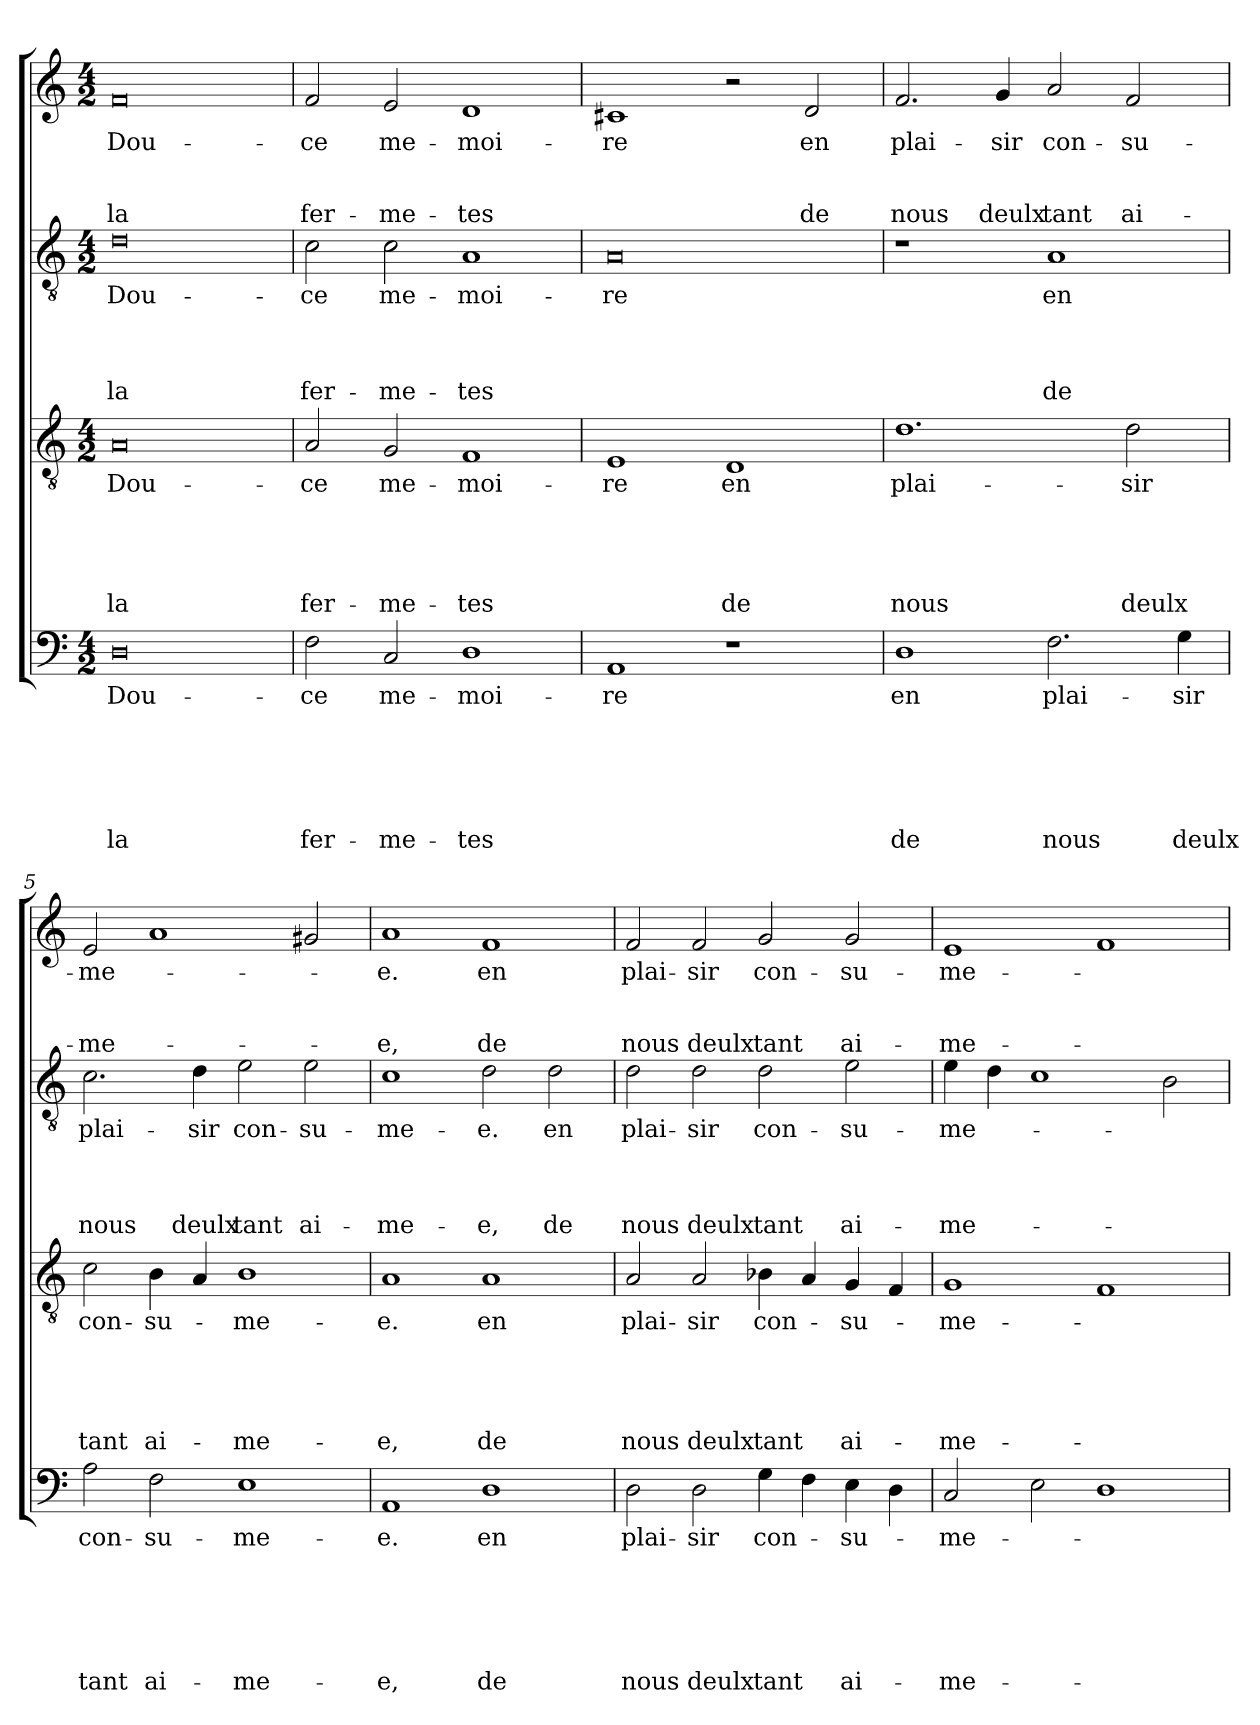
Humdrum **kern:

**kern	**text	**text	**text	**text	**text	**text	**text	**kern	**text	**text	**text	**text	**text	**text	**kern	**text	**text	**text	**text	**text	**kern	**text	**text	**text	**text
*part4	*part4	*part4	*part4	*part4	*part4	*part4	*part4	*part3	*part3	*part3	*part3	*part3	*part3	*part3	*part2	*part2	*part2	*part2	*part2	*part2	*part1	*part1	*part1	*part1	*part1
*staff4	*staff4	*staff4	*staff4	*staff4	*staff4	*staff4	*staff4	*staff3	*staff3	*staff3	*staff3	*staff3	*staff3	*staff3	*staff2	*staff2	*staff2	*staff2	*staff2	*staff2	*staff1	*staff1	*staff1	*staff1	*staff1
*clefF4	*	*	*	*	*	*	*	*clefGv2	*	*	*	*	*	*	*clefGv2	*	*	*	*	*	*clefG2	*	*	*	*
*k[]	*	*	*	*	*	*	*	*k[]	*	*	*	*	*	*	*k[]	*	*	*	*	*	*k[]	*	*	*	*
*C:	*	*	*	*	*	*	*	*C:	*	*	*	*	*	*	*C:	*	*	*	*	*	*C:	*	*	*	*
*M4/2	*	*	*	*	*	*	*	*M4/2	*	*	*	*	*	*	*M4/2	*	*	*	*	*	*M4/2	*	*	*	*
=1	=1	=1	=1	=1	=1	=1	=1	=1	=1	=1	=1	=1	=1	=1	=1	=1	=1	=1	=1	=1	=1	=1	=1	=1	=1
!	!LO:LY:b	!	!	!	!	!	!LO:LY:b	!	!LO:LY:b	!	!	!	!	!LO:LY:b	!	!LO:LY:b	!	!	!	!LO:LY:b	!	!LO:LY:b	!	!	!LO:LY:b
0D	Dou-	.	.	.	.	.	la	0A	Dou-	.	.	.	.	la	0d	Dou-	.	.	.	la	0f	Dou-	.	.	la
=2	=2	=2	=2	=2	=2	=2	=2	=2	=2	=2	=2	=2	=2	=2	=2	=2	=2	=2	=2	=2	=2	=2	=2	=2	=2
!	!LO:LY:b	!	!	!	!	!	!LO:LY:b	!	!LO:LY:b	!	!	!	!	!LO:LY:b	!	!LO:LY:b	!	!	!	!LO:LY:b	!	!LO:LY:b	!	!	!LO:LY:b
2F\	-ce	.	.	.	.	.	fer-	2A/	-ce	.	.	.	.	fer-	2c\	-ce	.	.	.	fer-	2f/	-ce	.	.	fer-
!	!LO:LY:b	!	!	!	!	!	!LO:LY:b	!	!LO:LY:b	!	!	!	!	!LO:LY:b	!	!LO:LY:b	!	!	!	!LO:LY:b	!	!LO:LY:b	!	!	!LO:LY:b
2C/	me-	.	.	.	.	.	-me-	2G/	me-	.	.	.	.	-me-	2c\	me-	.	.	.	-me-	2e/	me-	.	.	-me-
!	!LO:LY:b	!	!	!	!	!	!LO:LY:b	!	!LO:LY:b	!	!	!	!	!LO:LY:b	!	!LO:LY:b	!	!	!	!LO:LY:b	!	!LO:LY:b	!	!	!LO:LY:b
1D	-moi-	.	.	.	.	.	-tes	1F	-moi-	.	.	.	.	-tes	1A	-moi-	.	.	.	-tes	1d	-moi-	.	.	-tes
=3	=3	=3	=3	=3	=3	=3	=3	=3	=3	=3	=3	=3	=3	=3	=3	=3	=3	=3	=3	=3	=3	=3	=3	=3	=3
!	!LO:LY:b	!	!	!	!	!	!	!	!LO:LY:b	!	!	!	!	!	!	!LO:LY:b	!	!	!	!	!	!LO:LY:b	!	!	!
1AA	-re	.	.	.	.	.	.	1E	-re	.	.	.	.	.	0A	-re	.	.	.	.	1c#X	-re	.	.	.
!	!	!	!	!	!	!	!	!	!LO:LY:b	!	!	!	!	!LO:LY:b	!	!	!	!	!	!	!	!	!	!	!
1r	.	.	.	.	.	.	.	1D	en	.	.	.	.	de	.	.	.	.	.	.	2r	.	.	.	.
!	!	!	!	!	!	!	!	!	!	!	!	!	!	!	!	!	!	!	!	!	!	!LO:LY:b	!	!	!LO:LY:b
.	.	.	.	.	.	.	.	.	.	.	.	.	.	.	.	.	.	.	.	.	2d/	en	.	.	de
=4	=4	=4	=4	=4	=4	=4	=4	=4	=4	=4	=4	=4	=4	=4	=4	=4	=4	=4	=4	=4	=4	=4	=4	=4	=4
!	!LO:LY:b	!	!	!	!	!	!LO:LY:b	!	!LO:LY:b	!	!	!	!	!LO:LY:b	!	!	!	!	!	!	!	!LO:LY:b	!	!	!LO:LY:b
1D	en	.	.	.	.	.	de	1.d	plai-	.	.	.	.	nous	1r	.	.	.	.	.	2.f/	plai-	.	.	nous
!	!	!	!	!	!	!	!	!	!	!	!	!	!	!	!	!	!	!	!	!	!	!LO:LY:b	!	!	!LO:LY:b
.	.	.	.	.	.	.	.	.	.	.	.	.	.	.	.	.	.	.	.	.	4g/	-sir	.	.	deulx
!	!LO:LY:b	!	!	!	!	!	!LO:LY:b	!	!	!	!	!	!	!	!	!LO:LY:b	!	!	!	!LO:LY:b	!	!LO:LY:b	!	!	!LO:LY:b
2.F\	plai-	.	.	.	.	.	nous	.	.	.	.	.	.	.	1A	en	.	.	.	de	2a/	con-	.	.	tant
!	!	!	!	!	!	!	!	!	!LO:LY:b	!	!	!	!	!LO:LY:b	!	!	!	!	!	!	!	!LO:LY:b	!	!	!LO:LY:b
.	.	.	.	.	.	.	.	2d\	-sir	.	.	.	.	deulx	.	.	.	.	.	.	2f/	-su-	.	.	ai-
!	!LO:LY:b	!	!	!	!	!	!LO:LY:b	!	!	!	!	!	!	!	!	!	!	!	!	!	!	!	!	!	!
4G\	-sir	.	.	.	.	.	deulx	.	.	.	.	.	.	.	.	.	.	.	.	.	.	.	.	.	.
=5	=5	=5	=5	=5	=5	=5	=5	=5	=5	=5	=5	=5	=5	=5	=5	=5	=5	=5	=5	=5	=5	=5	=5	=5	=5
!	!LO:LY:b	!	!	!	!	!	!LO:LY:b	!	!LO:LY:b	!	!	!	!	!LO:LY:b	!	!LO:LY:b	!	!	!	!LO:LY:b	!	!LO:LY:b	!	!	!LO:LY:b
2A\	con-	.	.	.	.	.	tant	2c\	con-	.	.	.	.	tant	2.c\	plai-	.	.	.	nous	2e/	-me-	.	.	-me-
!	!LO:LY:b	!	!	!	!	!	!LO:LY:b	!	!LO:LY:b	!	!	!	!	!LO:LY:b	!	!	!	!	!	!	!	!	!	!	!
2F\	-su-	.	.	.	.	.	ai-	4B\	-su-	.	.	.	.	ai-	.	.	.	.	.	.	1a	.	.	.	.
!	!	!	!	!	!	!	!	!	!	!	!	!	!	!	!	!LO:LY:b	!	!	!	!LO:LY:b	!	!	!	!	!
.	.	.	.	.	.	.	.	4A/	.	.	.	.	.	.	4d\	-sir	.	.	.	deulx	.	.	.	.	.
!	!LO:LY:b	!	!	!	!	!	!LO:LY:b	!	!LO:LY:b	!	!	!	!	!LO:LY:b	!	!LO:LY:b	!	!	!	!LO:LY:b	!	!	!	!	!
1E	-me-	.	.	.	.	.	-me-	1B	-me-	.	.	.	.	-me-	2e\	con-	.	.	.	tant	.	.	.	.	.
!	!	!	!	!	!	!	!	!	!	!	!	!	!	!	!	!LO:LY:b	!	!	!	!LO:LY:b	!	!	!	!	!
.	.	.	.	.	.	.	.	.	.	.	.	.	.	.	2e\	-su-	.	.	.	ai-	2g#X/	.	.	.	.
=6	=6	=6	=6	=6	=6	=6	=6	=6	=6	=6	=6	=6	=6	=6	=6	=6	=6	=6	=6	=6	=6	=6	=6	=6	=6
!	!LO:LY:b	!	!	!	!	!	!LO:LY:b	!	!LO:LY:b	!	!	!	!	!LO:LY:b	!	!LO:LY:b	!	!	!	!LO:LY:b	!	!LO:LY:b	!	!	!LO:LY:b
1AA	-e.	.	.	.	.	.	-e,	1A	-e.	.	.	.	.	-e,	1c	-me-	.	.	.	-me-	1a	-e.	.	.	-e,
!	!LO:LY:b	!	!	!	!	!	!LO:LY:b	!	!LO:LY:b	!	!	!	!	!LO:LY:b	!	!LO:LY:b	!	!	!	!LO:LY:b	!	!LO:LY:b	!	!	!LO:LY:b
1D	en	.	.	.	.	.	de	1A	en	.	.	.	.	de	2d\	-e.	.	.	.	-e,	1f	en	.	.	de
!	!	!	!	!	!	!	!	!	!	!	!	!	!	!	!	!LO:LY:b	!	!	!	!LO:LY:b	!	!	!	!	!
.	.	.	.	.	.	.	.	.	.	.	.	.	.	.	2d\	en	.	.	.	de	.	.	.	.	.
!!LO:LB:g=z
=7	=7	=7	=7	=7	=7	=7	=7	=7	=7	=7	=7	=7	=7	=7	=7	=7	=7	=7	=7	=7	=7	=7	=7	=7	=7
!	!LO:LY:b	!	!	!	!	!	!LO:LY:b	!	!LO:LY:b	!	!	!	!	!LO:LY:b	!	!LO:LY:b	!	!	!	!LO:LY:b	!	!LO:LY:b	!	!	!LO:LY:b
2D\	plai-	.	.	.	.	.	nous	2A/	plai-	.	.	.	.	nous	2d\	plai-	.	.	.	nous	2f/	plai-	.	.	nous
!	!LO:LY:b	!	!	!	!	!	!LO:LY:b	!	!LO:LY:b	!	!	!	!	!LO:LY:b	!	!LO:LY:b	!	!	!	!LO:LY:b	!	!LO:LY:b	!	!	!LO:LY:b
2D\	-sir	.	.	.	.	.	deulx	2A/	-sir	.	.	.	.	deulx	2d\	-sir	.	.	.	deulx	2f/	-sir	.	.	deulx
!	!LO:LY:b	!	!	!	!	!	!LO:LY:b	!	!LO:LY:b	!	!	!	!	!LO:LY:b	!	!LO:LY:b	!	!	!	!LO:LY:b	!	!LO:LY:b	!	!	!LO:LY:b
4G\	con-	.	.	.	.	.	tant	4B-X\	con-	.	.	.	.	tant	2d\	con-	.	.	.	tant	2g/	con-	.	.	tant
4F\	.	.	.	.	.	.	.	4A/	.	.	.	.	.	.	.	.	.	.	.	.	.	.	.	.	.
!	!LO:LY:b	!	!	!	!	!	!LO:LY:b	!	!LO:LY:b	!	!	!	!	!LO:LY:b	!	!LO:LY:b	!	!	!	!LO:LY:b	!	!LO:LY:b	!	!	!LO:LY:b
4E\	-su-	.	.	.	.	.	ai-	4G/	-su-	.	.	.	.	ai-	2e\	-su-	.	.	.	ai-	2g/	-su-	.	.	ai-
4D\	.	.	.	.	.	.	.	4F/	.	.	.	.	.	.	.	.	.	.	.	.	.	.	.	.	.
=8	=8	=8	=8	=8	=8	=8	=8	=8	=8	=8	=8	=8	=8	=8	=8	=8	=8	=8	=8	=8	=8	=8	=8	=8	=8
!	!LO:LY:b	!	!	!	!	!	!LO:LY:b	!	!LO:LY:b	!	!	!	!	!LO:LY:b	!	!LO:LY:b	!	!	!	!LO:LY:b	!	!LO:LY:b	!	!	!LO:LY:b
2C/	-me-	.	.	.	.	.	-me-	1G	-me-	.	.	.	.	-me-	4e\	-me-	.	.	.	-me-	1e	-me-	.	.	-me-
.	.	.	.	.	.	.	.	.	.	.	.	.	.	.	4d\	.	.	.	.	.	.	.	.	.	.
2E\	.	.	.	.	.	.	.	.	.	.	.	.	.	.	1c	.	.	.	.	.	.	.	.	.	.
1D	.	.	.	.	.	.	.	1F	.	.	.	.	.	.	.	.	.	.	.	.	1f	.	.	.	.
.	.	.	.	.	.	.	.	.	.	.	.	.	.	.	2B\	.	.	.	.	.	.	.	.	.	.
=	=	=	=	=	=	=	=	=	=	=	=	=	=	=	=	=	=	=	=	=	=	=	=	=	=
*-	*-	*-	*-	*-	*-	*-	*-	*-	*-	*-	*-	*-	*-	*-	*-	*-	*-	*-	*-	*-	*-	*-	*-	*-	*-
